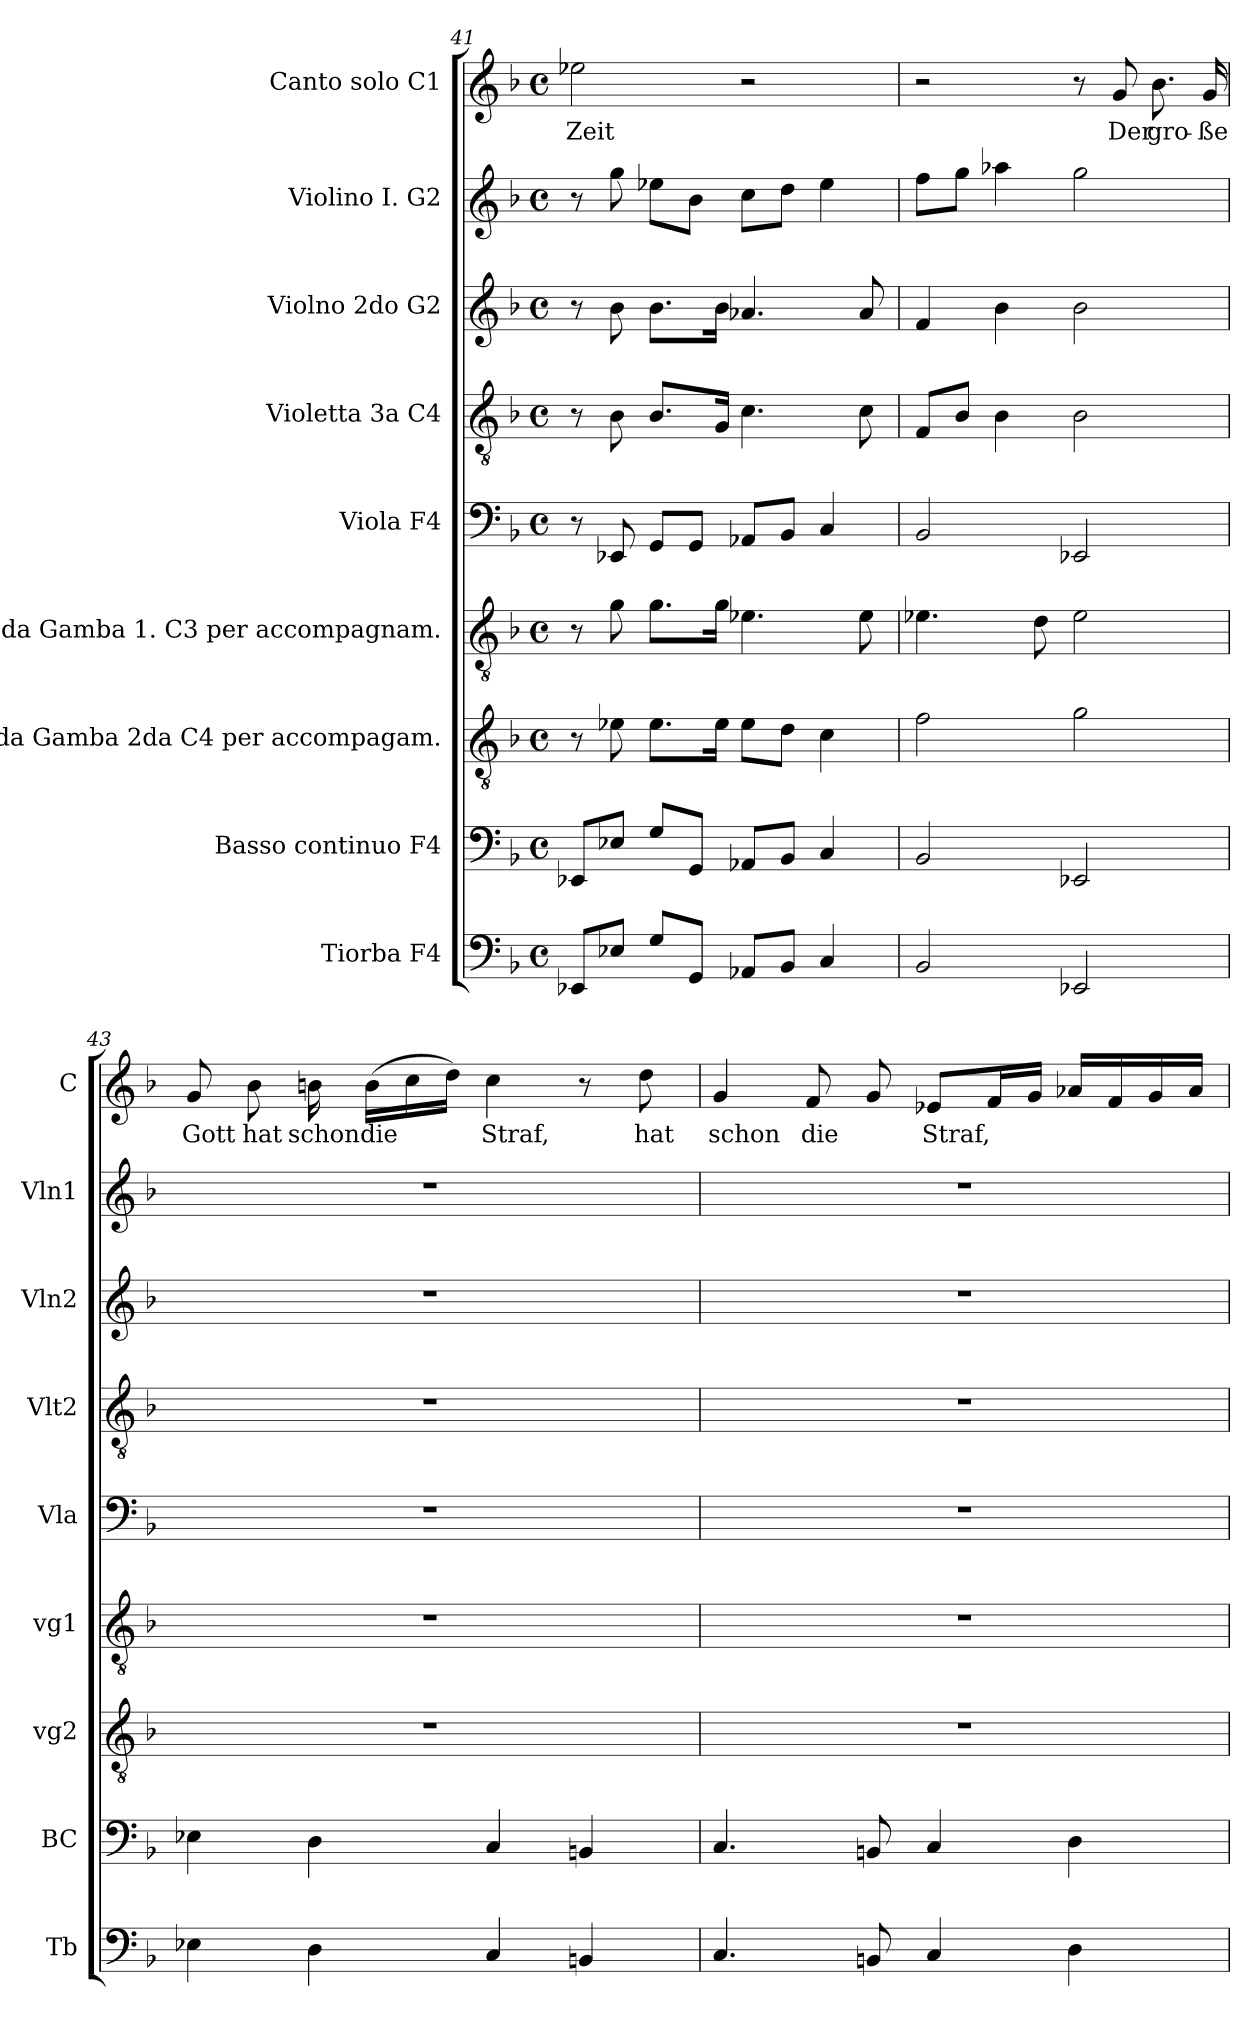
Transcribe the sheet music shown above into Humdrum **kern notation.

**kern	**kern	**kern	**kern	**kern	**kern	**kern	**kern	**kern	**text
*part9	*part8	*part7	*part6	*part5	*part4	*part3	*part2	*part1	*part1
*staff9	*staff8	*staff7	*staff6	*staff5	*staff4	*staff3	*staff2	*staff1	*staff1
*I"Tiorba F4	*I"Basso continuo F4	*I"Viola da Gamba 2da C4 per accompagam.	*I"Viola da Gamba 1. C3 per accompagnam.	*I"Viola F4	*I"Violetta 3a C4	*I"Violno 2do G2	*I"Violino I. G2	*I"Canto solo C1	*
*I'Tb	*I'BC	*I'vg2	*I'vg1	*I'Vla	*I'Vlt2	*I'Vln2	*I'Vln1	*I'C	*
*clefF4	*clefF4	*clefGv2	*clefGv2	*clefF4	*clefGv2	*clefG2	*clefG2	*clefG2	*
*k[b-]	*k[b-]	*k[b-]	*k[b-]	*k[b-]	*k[b-]	*k[b-]	*k[b-]	*k[b-]	*
*F:	*F:	*F:	*F:	*F:	*F:	*F:	*F:	*F:	*
*M4/4	*M4/4	*M4/4	*M4/4	*M4/4	*M4/4	*M4/4	*M4/4	*M4/4	*
*met(c)	*met(c)	*met(c)	*met(c)	*met(c)	*met(c)	*met(c)	*met(c)	*met(c)	*
=41	=41	=41	=41	=41	=41	=41	=41	=41	=41
!	!	!	!	!	!	!	!	!	!LO:LY:b
8EE-X/L	8EE-X/L	8r	8r	8r	8r	8r	8r	2ee-X\	Zeit
8E-X/J	8E-X/J	8e-X\	8g\	8EE-X/	8B-\	8b-\	8gg\	.	.
8G/L	8G/L	8.e-\L	8.g\L	8GG/L	8.B-/L	8.b-\L	8ee-X\L	.	.
8GG/J	8GG/J	.	.	8GG/J	.	.	8b-\J	.	.
.	.	16e-\Jk	16g\Jk	.	16G/Jk	16b-\Jk	.	.	.
8AA-X/L	8AA-X/L	8e-\L	4.e-X\	8AA-X/L	4.c\	4.a-X/	8cc\L	2r	.
8BB-/J	8BB-/J	8d\J	.	8BB-/J	.	.	8dd\J	.	.
4C/	4C/	4c\	.	4C/	.	.	4ee-\	.	.
.	.	.	8e-\	.	8c\	8a-/	.	.	.
=42	=42	=42	=42	=42	=42	=42	=42	=42	=42
2BB-/	2BB-/	2f\	4.e-X\	2BB-/	8F/L	4f/	8ff\L	2r	.
.	.	.	.	.	8B-/J	.	8gg\J	.	.
.	.	.	.	.	4B-\	4b-\	4aa-X\	.	.
.	.	.	8d\	.	.	.	.	.	.
2EE-X/	2EE-X/	2g\	2e-\	2EE-X/	2B-\	2b-\	2gg\	8r	.
!	!	!	!	!	!	!	!	!	!LO:LY:b
.	.	.	.	.	.	.	.	8g/	Der
!	!	!	!	!	!	!	!	!	!LO:LY:b
.	.	.	.	.	.	.	.	8.b-\	gro-
!	!	!	!	!	!	!	!	!	!LO:LY:b
.	.	.	.	.	.	.	.	16g/	-ße
=43	=43	=43	=43	=43	=43	=43	=43	=43	=43
!	!	!	!	!	!	!	!	!	!LO:LY:b
4E-X\	4E-X\	1r	1r	1r	1r	1r	1r	8g/	Gott
!	!	!	!	!	!	!	!	!	!LO:LY:b
.	.	.	.	.	.	.	.	8b-\	hat
!	!	!	!	!	!	!	!	!	!LO:LY:b
4D\	4D\	.	.	.	.	.	.	16bn\	schon
!	!	!	!	!	!	!	!	!	!LO:LY:b
.	.	.	.	.	.	.	.	(>16b\LL	die
.	.	.	.	.	.	.	.	16cc\	.
.	.	.	.	.	.	.	.	16dd\JJ)	.
!	!	!	!	!	!	!	!	!	!LO:LY:b
4C/	4C/	.	.	.	.	.	.	4cc\	Straf,
4BBn/	4BBn/	.	.	.	.	.	.	8r	.
!	!	!	!	!	!	!	!	!	!LO:LY:b
.	.	.	.	.	.	.	.	8dd\	hat
!!LO:PB:g=z
=44	=44	=44	=44	=44	=44	=44	=44	=44	=44
!	!	!	!	!	!	!	!	!	!LO:LY:b
4.C/	4.C/	1r	1r	1r	1r	1r	1r	4g/	schon
!	!	!	!	!	!	!	!	!	!LO:LY:b
.	.	.	.	.	.	.	.	8f/	die
8BBn/	8BBn/	.	.	.	.	.	.	8g/	.
!	!	!	!	!	!	!	!	!	!LO:LY:b
4C/	4C/	.	.	.	.	.	.	8e-X/L	Straf,
.	.	.	.	.	.	.	.	16f/L	.
.	.	.	.	.	.	.	.	16g/JJ	.
4D\	4D\	.	.	.	.	.	.	16a-X/LL	.
.	.	.	.	.	.	.	.	16f/	.
.	.	.	.	.	.	.	.	16g/	.
.	.	.	.	.	.	.	.	16a-/JJ	.
=	=	=	=	=	=	=	=	=	=
*-	*-	*-	*-	*-	*-	*-	*-	*-	*-
